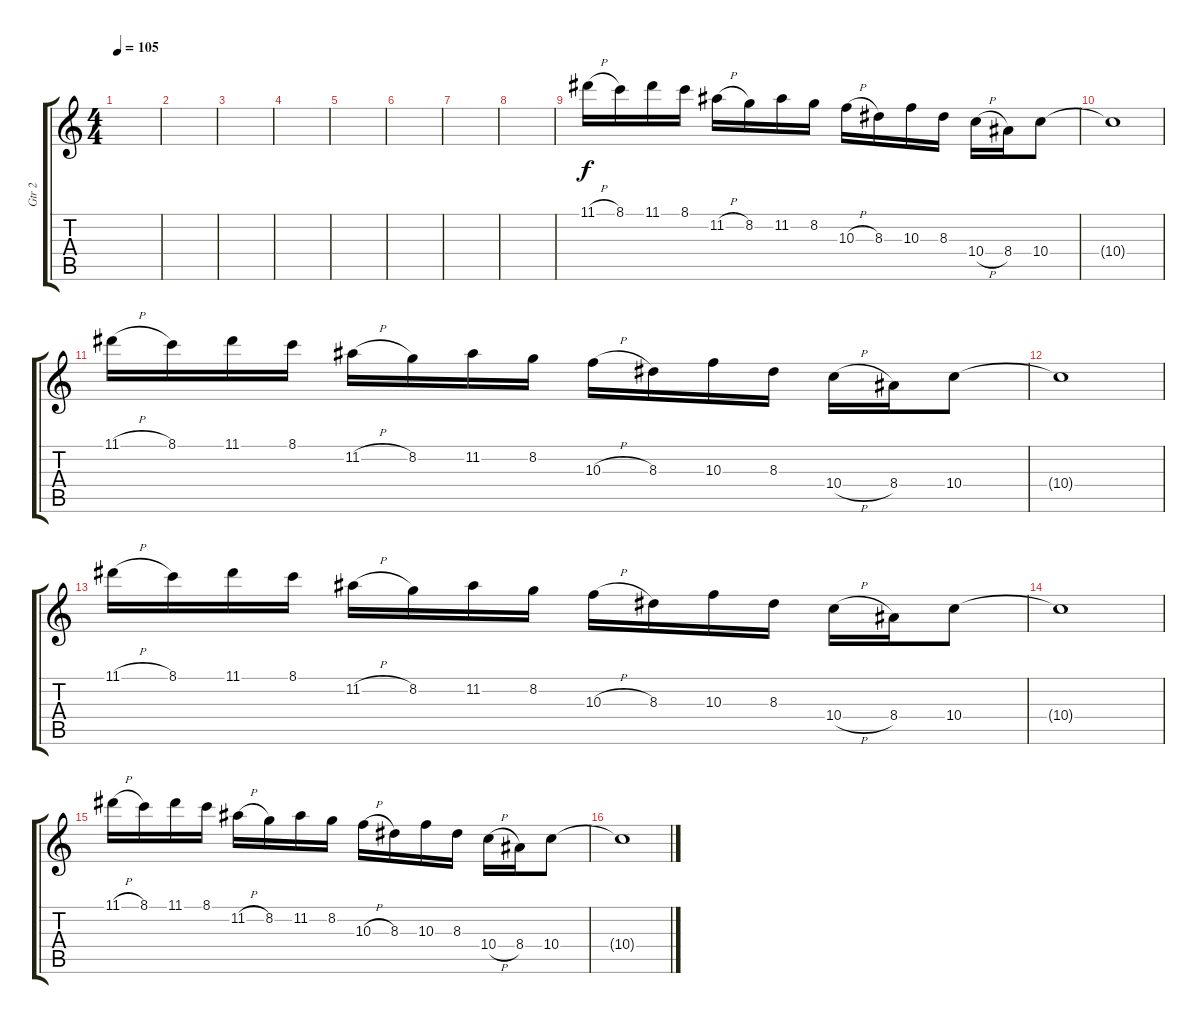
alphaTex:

\track ("Gtr 2" "Gtr 2") {instrument overdrivenguitar}
\staff {score tabs}
\tuning (E4 B3 G3 D3 A2 E2) {hide}
\ts (4 4)
\tempo 105
\clef g2
\ks c
|
|
|
|
|
|
|
|
11.1{h}.16{dy f volume 12} 8.1.16 11.1.16 8.1.16 11.2{h}.16 8.2.16 11.2.16 8.2.16 10.3{h}.16 8.3.16 10.3.16 8.3.16 10.4{h}.16 8.4.16 10.4.8 |
10.4{t}.1 |
11.1{h}.16 8.1.16 11.1.16 8.1.16 11.2{h}.16 8.2.16 11.2.16 8.2.16 10.3{h}.16 8.3.16 10.3.16 8.3.16 10.4{h}.16 8.4.16 10.4.8 |
10.4{t}.1 |
11.1{h}.16 8.1.16 11.1.16 8.1.16 11.2{h}.16 8.2.16 11.2.16 8.2.16 10.3{h}.16 8.3.16 10.3.16 8.3.16 10.4{h}.16 8.4.16 10.4.8 |
10.4{t}.1 |
11.1{h}.16 8.1.16 11.1.16 8.1.16 11.2{h}.16 8.2.16 11.2.16 8.2.16 10.3{h}.16 8.3.16 10.3.16 8.3.16 10.4{h}.16 8.4.16 10.4.8 |
10.4{t}.1
